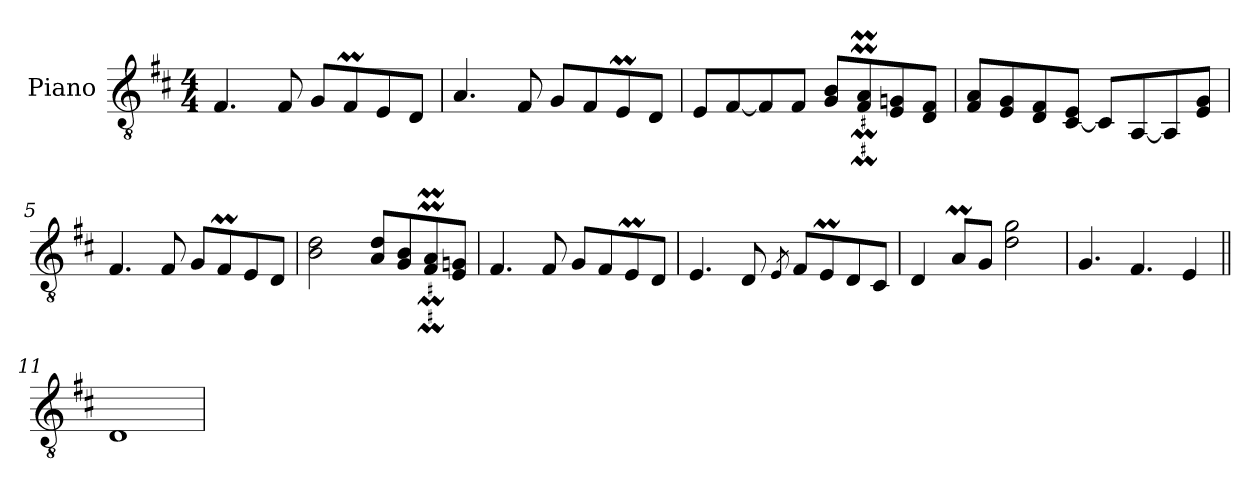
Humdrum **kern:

**kern
*part1
*staff1
*I"Piano
*I'Pno
*clefGv2
*k[f#c#]
*M4/4
=1
4.F#/
8F#/
8G/L
8F#m/
8E/
8D/J
=2
4.A/
8F#/
8G/L
8F#/
8EM/
8D/J
=3
8E/L
[8F#/
8F#/]
8F#/J
8G/ 8B/L
8F#/M 8A/M
8E/ 8G/
8D/ 8F#/J
=4
8F#/ 8A/L
8E/ 8G/
8D/ 8F#/
[8C#/ 8E/J
8C#/L]
[8AA/
8AA/]
8E/ 8G/J
=5
4.F#/
8F#/
8G/L
8F#m/
8E/
8D/J
=6
2B\ 2d\
8A/ 8d/L
8G/ 8B/
8F#/M 8A/M
8E/ 8G/J
=7
4.F#/
8F#/
8G/L
8F#/
8EM/
8D/J
=8
4.E/
8D/
8qE/
8F#/L
8EM/
8D/
8C#/J
=9
4D/
8AM/L
8G/J
2d\ 2g\
=10
4.G/
4.F#/
4E/
=11||
1D
=
*-
